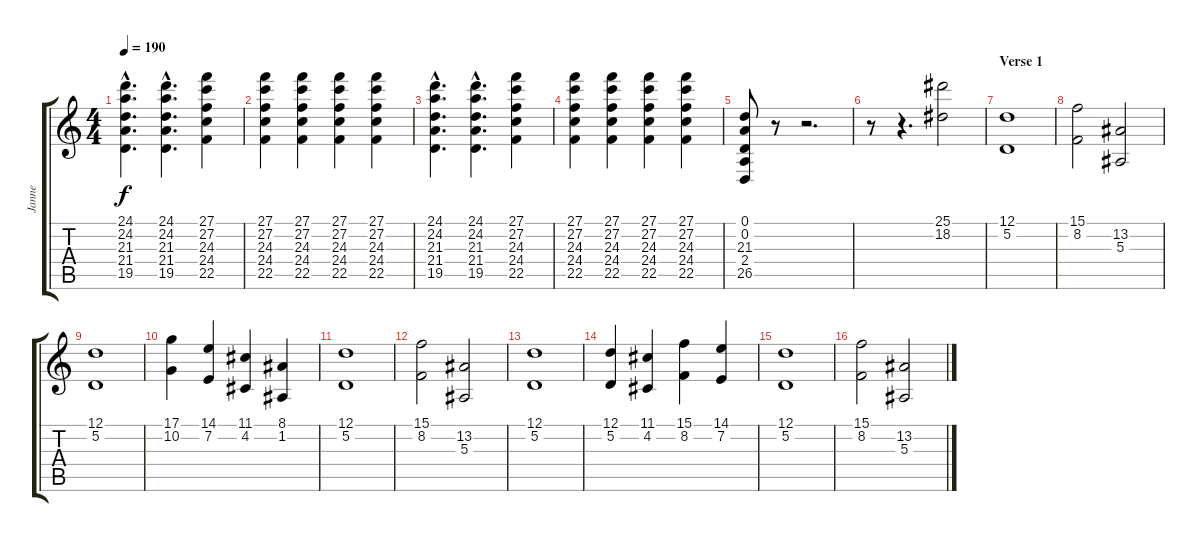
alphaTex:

\track ("Janne" "Janne") {instrument stringensemble1}
\staff {score tabs}
\tuning (D4 A3 F3 C3 G2 D2) {hide}
\ts (4 4)
\tempo 190
\clef g2
\ks c
(24.1{hac} 24.2{hac} 21.3{hac} 21.4{hac} 19.5{hac}).4{d dy f} (24.1{hac} 24.2{hac} 21.3{hac} 21.4{hac} 19.5{hac}).4{d} (27.1 27.2 24.3 24.4 22.5).4 |
(27.1 27.2 24.3 24.4 22.5).4 (27.1 27.2 24.3 24.4 22.5).4 (27.1 27.2 24.3 24.4 22.5).4 (27.1 27.2 24.3 24.4 22.5).4 |
(24.1{hac} 24.2{hac} 21.3{hac} 21.4{hac} 19.5{hac}).4{d} (24.1{hac} 24.2{hac} 21.3{hac} 21.4{hac} 19.5{hac}).4{d} (27.1 27.2 24.3 24.4 22.5).4 |
(27.1 27.2 24.3 24.4 22.5).4 (27.1 27.2 24.3 24.4 22.5).4 (27.1 27.2 24.3 24.4 22.5).4 (27.1 27.2 24.3 24.4 22.5).4 |
(0.1 0.2 21.3 2.4 26.5).8 r.8 r.2{d} |
r.8 r.4{d} (25.1 18.2).2{instrument stringensemble1} |
\section ("" "Verse 1")
(12.1 5.2).1 |
(15.1 8.2).2 (13.2 5.3).2 |
(12.1 5.2).1 |
(17.1 10.2).4 (14.1 7.2).4 (11.1 4.2).4 (8.1 1.2).4 |
(12.1 5.2).1 |
(15.1 8.2).2 (13.2 5.3).2 |
(12.1 5.2).1 |
(12.1 5.2).4 (11.1 4.2).4 (15.1 8.2).4 (14.1 7.2).4 |
(12.1 5.2).1 |
(15.1 8.2).2 (13.2 5.3).2
